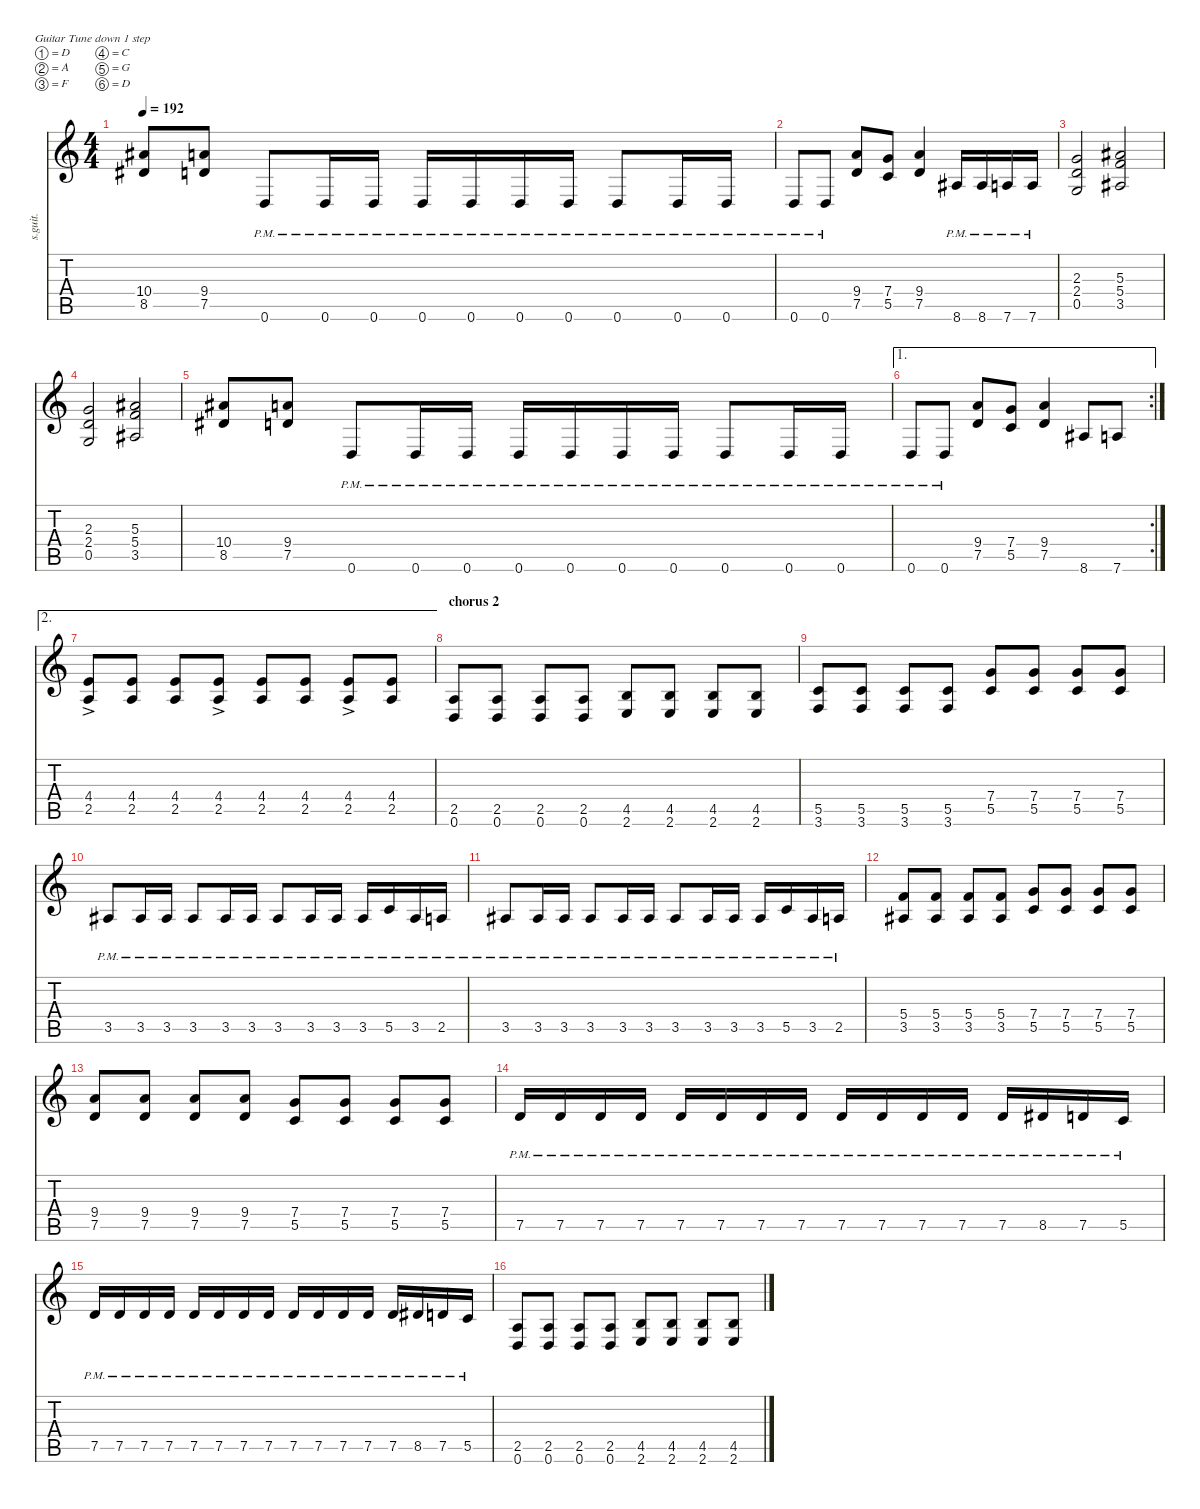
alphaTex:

\defaultSystemsLayout 4
\hideDynamics
\bracketExtendMode nobrackets
\track ("Alexi Laiho" "s.guit.") {instrument distortionguitar}
\staff {score tabs}
\tuning (D4 A3 F3 C3 G2 D2)
\ts (4 4)
\tempo 192
\clef g2
\ks c
(10.4{acc #} 8.5{acc #}).8{lyrics (0 "") lyrics (1 "") lyrics (2 "") lyrics (3 "") lyrics (4 "") dy f} (9.4 7.5).8{lyrics (0 "") lyrics (1 "") lyrics (2 "") lyrics (3 "") lyrics (4 "")} 0.6{pm}.8{lyrics (0 "") lyrics (1 "") lyrics (2 "") lyrics (3 "") lyrics (4 "")} 0.6{pm}.16{lyrics (0 "") lyrics (1 "") lyrics (2 "") lyrics (3 "") lyrics (4 "")} 0.6{pm}.16{lyrics (0 "") lyrics (1 "") lyrics (2 "") lyrics (3 "") lyrics (4 "")} 0.6{pm}.16{lyrics (0 "") lyrics (1 "") lyrics (2 "") lyrics (3 "") lyrics (4 "")} 0.6{pm}.16{lyrics (0 "") lyrics (1 "") lyrics (2 "") lyrics (3 "") lyrics (4 "")} 0.6{pm}.16{lyrics (0 "") lyrics (1 "") lyrics (2 "") lyrics (3 "") lyrics (4 "")} 0.6{pm}.16{lyrics (0 "") lyrics (1 "") lyrics (2 "") lyrics (3 "") lyrics (4 "")} 0.6{pm}.8{lyrics (0 "") lyrics (1 "") lyrics (2 "") lyrics (3 "") lyrics (4 "")} 0.6{pm}.16{lyrics (0 "") lyrics (1 "") lyrics (2 "") lyrics (3 "") lyrics (4 "")} 0.6{pm}.16{lyrics (0 "") lyrics (1 "") lyrics (2 "") lyrics (3 "") lyrics (4 "")} |
0.6{pm}.8{lyrics (0 "") lyrics (1 "") lyrics (2 "") lyrics (3 "") lyrics (4 "")} 0.6{pm}.8{lyrics (0 "") lyrics (1 "") lyrics (2 "") lyrics (3 "") lyrics (4 "")} (9.4 7.5).8{lyrics (0 "") lyrics (1 "") lyrics (2 "") lyrics (3 "") lyrics (4 "")} (7.4 5.5).8{lyrics (0 "") lyrics (1 "") lyrics (2 "") lyrics (3 "") lyrics (4 "")} (9.4 7.5).4{lyrics (0 "") lyrics (1 "") lyrics (2 "") lyrics (3 "") lyrics (4 "")} 8.6{pm acc #}.16{lyrics (0 "") lyrics (1 "") lyrics (2 "") lyrics (3 "") lyrics (4 "")} 8.6{pm acc #}.16{lyrics (0 "") lyrics (1 "") lyrics (2 "") lyrics (3 "") lyrics (4 "")} 7.6{pm}.16{lyrics (0 "") lyrics (1 "") lyrics (2 "") lyrics (3 "") lyrics (4 "")} 7.6{pm}.16{lyrics (0 "") lyrics (1 "") lyrics (2 "") lyrics (3 "") lyrics (4 "")} |
(2.3 2.4 0.5).2{lyrics (0 "") lyrics (1 "") lyrics (2 "") lyrics (3 "") lyrics (4 "")} (5.3{acc #} 5.4 3.5{acc #}).2{lyrics (0 "") lyrics (1 "") lyrics (2 "") lyrics (3 "") lyrics (4 "")} |
(2.3 2.4 0.5).2{lyrics (0 "") lyrics (1 "") lyrics (2 "") lyrics (3 "") lyrics (4 "")} (5.3{acc #} 5.4 3.5{acc #}).2{lyrics (0 "") lyrics (1 "") lyrics (2 "") lyrics (3 "") lyrics (4 "")} |
(10.4{acc #} 8.5{acc #}).8{lyrics (0 "") lyrics (1 "") lyrics (2 "") lyrics (3 "") lyrics (4 "")} (9.4 7.5).8{lyrics (0 "") lyrics (1 "") lyrics (2 "") lyrics (3 "") lyrics (4 "")} 0.6{pm}.8{lyrics (0 "") lyrics (1 "") lyrics (2 "") lyrics (3 "") lyrics (4 "")} 0.6{pm}.16{lyrics (0 "") lyrics (1 "") lyrics (2 "") lyrics (3 "") lyrics (4 "")} 0.6{pm}.16{lyrics (0 "") lyrics (1 "") lyrics (2 "") lyrics (3 "") lyrics (4 "")} 0.6{pm}.16{lyrics (0 "") lyrics (1 "") lyrics (2 "") lyrics (3 "") lyrics (4 "")} 0.6{pm}.16{lyrics (0 "") lyrics (1 "") lyrics (2 "") lyrics (3 "") lyrics (4 "")} 0.6{pm}.16{lyrics (0 "") lyrics (1 "") lyrics (2 "") lyrics (3 "") lyrics (4 "")} 0.6{pm}.16{lyrics (0 "") lyrics (1 "") lyrics (2 "") lyrics (3 "") lyrics (4 "")} 0.6{pm}.8{lyrics (0 "") lyrics (1 "") lyrics (2 "") lyrics (3 "") lyrics (4 "")} 0.6{pm}.16{lyrics (0 "") lyrics (1 "") lyrics (2 "") lyrics (3 "") lyrics (4 "")} 0.6{pm}.16{lyrics (0 "") lyrics (1 "") lyrics (2 "") lyrics (3 "") lyrics (4 "")} |
\ae 1
\rc 2
0.6{pm}.8{lyrics (0 "") lyrics (1 "") lyrics (2 "") lyrics (3 "") lyrics (4 "")} 0.6{pm}.8{lyrics (0 "") lyrics (1 "") lyrics (2 "") lyrics (3 "") lyrics (4 "")} (9.4 7.5).8{lyrics (0 "") lyrics (1 "") lyrics (2 "") lyrics (3 "") lyrics (4 "")} (7.4 5.5).8{lyrics (0 "") lyrics (1 "") lyrics (2 "") lyrics (3 "") lyrics (4 "")} (9.4 7.5).4{lyrics (0 "") lyrics (1 "") lyrics (2 "") lyrics (3 "") lyrics (4 "")} 8.6{acc #}.8{lyrics (0 "") lyrics (1 "") lyrics (2 "") lyrics (3 "") lyrics (4 "")} 7.6.8{lyrics (0 "") lyrics (1 "") lyrics (2 "") lyrics (3 "") lyrics (4 "")} |
\ae 2
(4.4{ac} 2.5{ac}).8{lyrics (0 "") lyrics (1 "") lyrics (2 "") lyrics (3 "") lyrics (4 "") dy fff} (4.4 2.5).8{lyrics (0 "") lyrics (1 "") lyrics (2 "") lyrics (3 "") lyrics (4 "") dy f} (4.4 2.5).8{lyrics (0 "") lyrics (1 "") lyrics (2 "") lyrics (3 "") lyrics (4 "")} (4.4{ac} 2.5{ac}).8{lyrics (0 "") lyrics (1 "") lyrics (2 "") lyrics (3 "") lyrics (4 "") dy fff} (4.4 2.5).8{lyrics (0 "") lyrics (1 "") lyrics (2 "") lyrics (3 "") lyrics (4 "") dy f} (4.4 2.5).8{lyrics (0 "") lyrics (1 "") lyrics (2 "") lyrics (3 "") lyrics (4 "")} (4.4{ac} 2.5{ac}).8{lyrics (0 "") lyrics (1 "") lyrics (2 "") lyrics (3 "") lyrics (4 "") dy fff} (4.4 2.5).8{lyrics (0 "") lyrics (1 "") lyrics (2 "") lyrics (3 "") lyrics (4 "") dy f} |
\section ("" "chorus 2")
(2.5 0.6).8{lyrics (0 "") lyrics (1 "") lyrics (2 "") lyrics (3 "") lyrics (4 "")} (2.5 0.6).8{lyrics (0 "") lyrics (1 "") lyrics (2 "") lyrics (3 "") lyrics (4 "")} (2.5 0.6).8{lyrics (0 "") lyrics (1 "") lyrics (2 "") lyrics (3 "") lyrics (4 "")} (2.5 0.6).8{lyrics (0 "") lyrics (1 "") lyrics (2 "") lyrics (3 "") lyrics (4 "")} (4.5 2.6).8{lyrics (0 "") lyrics (1 "") lyrics (2 "") lyrics (3 "") lyrics (4 "")} (4.5 2.6).8{lyrics (0 "") lyrics (1 "") lyrics (2 "") lyrics (3 "") lyrics (4 "")} (4.5 2.6).8{lyrics (0 "") lyrics (1 "") lyrics (2 "") lyrics (3 "") lyrics (4 "")} (4.5 2.6).8{lyrics (0 "") lyrics (1 "") lyrics (2 "") lyrics (3 "") lyrics (4 "")} |
(5.5 3.6).8{lyrics (0 "") lyrics (1 "") lyrics (2 "") lyrics (3 "") lyrics (4 "")} (5.5 3.6).8{lyrics (0 "") lyrics (1 "") lyrics (2 "") lyrics (3 "") lyrics (4 "")} (5.5 3.6).8{lyrics (0 "") lyrics (1 "") lyrics (2 "") lyrics (3 "") lyrics (4 "")} (5.5 3.6).8{lyrics (0 "") lyrics (1 "") lyrics (2 "") lyrics (3 "") lyrics (4 "")} (7.4 5.5).8{lyrics (0 "") lyrics (1 "") lyrics (2 "") lyrics (3 "") lyrics (4 "")} (7.4 5.5).8{lyrics (0 "") lyrics (1 "") lyrics (2 "") lyrics (3 "") lyrics (4 "")} (7.4 5.5).8{lyrics (0 "") lyrics (1 "") lyrics (2 "") lyrics (3 "") lyrics (4 "")} (7.4 5.5).8{lyrics (0 "") lyrics (1 "") lyrics (2 "") lyrics (3 "") lyrics (4 "")} |
3.5{pm acc #}.8{lyrics (0 "") lyrics (1 "") lyrics (2 "") lyrics (3 "") lyrics (4 "")} 3.5{pm acc #}.16{lyrics (0 "") lyrics (1 "") lyrics (2 "") lyrics (3 "") lyrics (4 "")} 3.5{pm acc #}.16{lyrics (0 "") lyrics (1 "") lyrics (2 "") lyrics (3 "") lyrics (4 "")} 3.5{pm acc #}.8{lyrics (0 "") lyrics (1 "") lyrics (2 "") lyrics (3 "") lyrics (4 "")} 3.5{pm acc #}.16{lyrics (0 "") lyrics (1 "") lyrics (2 "") lyrics (3 "") lyrics (4 "")} 3.5{pm acc #}.16{lyrics (0 "") lyrics (1 "") lyrics (2 "") lyrics (3 "") lyrics (4 "")} 3.5{pm acc #}.8{lyrics (0 "") lyrics (1 "") lyrics (2 "") lyrics (3 "") lyrics (4 "")} 3.5{pm acc #}.16{lyrics (0 "") lyrics (1 "") lyrics (2 "") lyrics (3 "") lyrics (4 "")} 3.5{pm acc #}.16{lyrics (0 "") lyrics (1 "") lyrics (2 "") lyrics (3 "") lyrics (4 "")} 3.5{pm acc #}.16{lyrics (0 "") lyrics (1 "") lyrics (2 "") lyrics (3 "") lyrics (4 "")} 5.5{pm}.16{lyrics (0 "") lyrics (1 "") lyrics (2 "") lyrics (3 "") lyrics (4 "")} 3.5{pm acc #}.16{lyrics (0 "") lyrics (1 "") lyrics (2 "") lyrics (3 "") lyrics (4 "")} 2.5{pm}.16{lyrics (0 "") lyrics (1 "") lyrics (2 "") lyrics (3 "") lyrics (4 "")} |
3.5{pm acc #}.8{lyrics (0 "") lyrics (1 "") lyrics (2 "") lyrics (3 "") lyrics (4 "")} 3.5{pm acc #}.16{lyrics (0 "") lyrics (1 "") lyrics (2 "") lyrics (3 "") lyrics (4 "")} 3.5{pm acc #}.16{lyrics (0 "") lyrics (1 "") lyrics (2 "") lyrics (3 "") lyrics (4 "")} 3.5{pm acc #}.8{lyrics (0 "") lyrics (1 "") lyrics (2 "") lyrics (3 "") lyrics (4 "")} 3.5{pm acc #}.16{lyrics (0 "") lyrics (1 "") lyrics (2 "") lyrics (3 "") lyrics (4 "")} 3.5{pm acc #}.16{lyrics (0 "") lyrics (1 "") lyrics (2 "") lyrics (3 "") lyrics (4 "")} 3.5{pm acc #}.8{lyrics (0 "") lyrics (1 "") lyrics (2 "") lyrics (3 "") lyrics (4 "")} 3.5{pm acc #}.16{lyrics (0 "") lyrics (1 "") lyrics (2 "") lyrics (3 "") lyrics (4 "")} 3.5{pm acc #}.16{lyrics (0 "") lyrics (1 "") lyrics (2 "") lyrics (3 "") lyrics (4 "")} 3.5{pm acc #}.16{lyrics (0 "") lyrics (1 "") lyrics (2 "") lyrics (3 "") lyrics (4 "")} 5.5{pm}.16{lyrics (0 "") lyrics (1 "") lyrics (2 "") lyrics (3 "") lyrics (4 "")} 3.5{pm acc #}.16{lyrics (0 "") lyrics (1 "") lyrics (2 "") lyrics (3 "") lyrics (4 "")} 2.5{pm}.16{lyrics (0 "") lyrics (1 "") lyrics (2 "") lyrics (3 "") lyrics (4 "")} |
(5.4 3.5{acc #}).8{lyrics (0 "") lyrics (1 "") lyrics (2 "") lyrics (3 "") lyrics (4 "")} (5.4 3.5{acc #}).8{lyrics (0 "") lyrics (1 "") lyrics (2 "") lyrics (3 "") lyrics (4 "")} (5.4 3.5{acc #}).8{lyrics (0 "") lyrics (1 "") lyrics (2 "") lyrics (3 "") lyrics (4 "")} (5.4 3.5{acc #}).8{lyrics (0 "") lyrics (1 "") lyrics (2 "") lyrics (3 "") lyrics (4 "")} (7.4 5.5).8{lyrics (0 "") lyrics (1 "") lyrics (2 "") lyrics (3 "") lyrics (4 "")} (7.4 5.5).8{lyrics (0 "") lyrics (1 "") lyrics (2 "") lyrics (3 "") lyrics (4 "")} (7.4 5.5).8{lyrics (0 "") lyrics (1 "") lyrics (2 "") lyrics (3 "") lyrics (4 "")} (7.4 5.5).8{lyrics (0 "") lyrics (1 "") lyrics (2 "") lyrics (3 "") lyrics (4 "")} |
(9.4 7.5).8{lyrics (0 "") lyrics (1 "") lyrics (2 "") lyrics (3 "") lyrics (4 "")} (9.4 7.5).8{lyrics (0 "") lyrics (1 "") lyrics (2 "") lyrics (3 "") lyrics (4 "")} (9.4 7.5).8{lyrics (0 "") lyrics (1 "") lyrics (2 "") lyrics (3 "") lyrics (4 "")} (9.4 7.5).8{lyrics (0 "") lyrics (1 "") lyrics (2 "") lyrics (3 "") lyrics (4 "")} (7.4 5.5).8{lyrics (0 "") lyrics (1 "") lyrics (2 "") lyrics (3 "") lyrics (4 "")} (7.4 5.5).8{lyrics (0 "") lyrics (1 "") lyrics (2 "") lyrics (3 "") lyrics (4 "")} (7.4 5.5).8{lyrics (0 "") lyrics (1 "") lyrics (2 "") lyrics (3 "") lyrics (4 "")} (7.4 5.5).8{lyrics (0 "") lyrics (1 "") lyrics (2 "") lyrics (3 "") lyrics (4 "")} |
7.5{pm}.16{lyrics (0 "") lyrics (1 "") lyrics (2 "") lyrics (3 "") lyrics (4 "")} 7.5{pm}.16{lyrics (0 "") lyrics (1 "") lyrics (2 "") lyrics (3 "") lyrics (4 "")} 7.5{pm}.16{lyrics (0 "") lyrics (1 "") lyrics (2 "") lyrics (3 "") lyrics (4 "")} 7.5{pm}.16{lyrics (0 "") lyrics (1 "") lyrics (2 "") lyrics (3 "") lyrics (4 "")} 7.5{pm}.16{lyrics (0 "") lyrics (1 "") lyrics (2 "") lyrics (3 "") lyrics (4 "")} 7.5{pm}.16{lyrics (0 "") lyrics (1 "") lyrics (2 "") lyrics (3 "") lyrics (4 "")} 7.5{pm}.16{lyrics (0 "") lyrics (1 "") lyrics (2 "") lyrics (3 "") lyrics (4 "")} 7.5{pm}.16{lyrics (0 "") lyrics (1 "") lyrics (2 "") lyrics (3 "") lyrics (4 "")} 7.5{pm}.16{lyrics (0 "") lyrics (1 "") lyrics (2 "") lyrics (3 "") lyrics (4 "")} 7.5{pm}.16{lyrics (0 "") lyrics (1 "") lyrics (2 "") lyrics (3 "") lyrics (4 "")} 7.5{pm}.16{lyrics (0 "") lyrics (1 "") lyrics (2 "") lyrics (3 "") lyrics (4 "")} 7.5{pm}.16{lyrics (0 "") lyrics (1 "") lyrics (2 "") lyrics (3 "") lyrics (4 "")} 7.5{pm}.16{lyrics (0 "") lyrics (1 "") lyrics (2 "") lyrics (3 "") lyrics (4 "")} 8.5{pm acc #}.16{lyrics (0 "") lyrics (1 "") lyrics (2 "") lyrics (3 "") lyrics (4 "")} 7.5{pm}.16{lyrics (0 "") lyrics (1 "") lyrics (2 "") lyrics (3 "") lyrics (4 "")} 5.5{pm}.16{lyrics (0 "") lyrics (1 "") lyrics (2 "") lyrics (3 "") lyrics (4 "")} |
7.5{pm}.16{lyrics (0 "") lyrics (1 "") lyrics (2 "") lyrics (3 "") lyrics (4 "")} 7.5{pm}.16{lyrics (0 "") lyrics (1 "") lyrics (2 "") lyrics (3 "") lyrics (4 "")} 7.5{pm}.16{lyrics (0 "") lyrics (1 "") lyrics (2 "") lyrics (3 "") lyrics (4 "")} 7.5{pm}.16{lyrics (0 "") lyrics (1 "") lyrics (2 "") lyrics (3 "") lyrics (4 "")} 7.5{pm}.16{lyrics (0 "") lyrics (1 "") lyrics (2 "") lyrics (3 "") lyrics (4 "")} 7.5{pm}.16{lyrics (0 "") lyrics (1 "") lyrics (2 "") lyrics (3 "") lyrics (4 "")} 7.5{pm}.16{lyrics (0 "") lyrics (1 "") lyrics (2 "") lyrics (3 "") lyrics (4 "")} 7.5{pm}.16{lyrics (0 "") lyrics (1 "") lyrics (2 "") lyrics (3 "") lyrics (4 "")} 7.5{pm}.16{lyrics (0 "") lyrics (1 "") lyrics (2 "") lyrics (3 "") lyrics (4 "")} 7.5{pm}.16{lyrics (0 "") lyrics (1 "") lyrics (2 "") lyrics (3 "") lyrics (4 "")} 7.5{pm}.16{lyrics (0 "") lyrics (1 "") lyrics (2 "") lyrics (3 "") lyrics (4 "")} 7.5{pm}.16{lyrics (0 "") lyrics (1 "") lyrics (2 "") lyrics (3 "") lyrics (4 "")} 7.5{pm}.16{lyrics (0 "") lyrics (1 "") lyrics (2 "") lyrics (3 "") lyrics (4 "")} 8.5{pm acc #}.16{lyrics (0 "") lyrics (1 "") lyrics (2 "") lyrics (3 "") lyrics (4 "")} 7.5{pm}.16{lyrics (0 "") lyrics (1 "") lyrics (2 "") lyrics (3 "") lyrics (4 "")} 5.5{pm}.16{lyrics (0 "") lyrics (1 "") lyrics (2 "") lyrics (3 "") lyrics (4 "")} |
(2.5 0.6).8{lyrics (0 "") lyrics (1 "") lyrics (2 "") lyrics (3 "") lyrics (4 "")} (2.5 0.6).8{lyrics (0 "") lyrics (1 "") lyrics (2 "") lyrics (3 "") lyrics (4 "")} (2.5 0.6).8{lyrics (0 "") lyrics (1 "") lyrics (2 "") lyrics (3 "") lyrics (4 "")} (2.5 0.6).8{lyrics (0 "") lyrics (1 "") lyrics (2 "") lyrics (3 "") lyrics (4 "")} (4.5 2.6).8{lyrics (0 "") lyrics (1 "") lyrics (2 "") lyrics (3 "") lyrics (4 "")} (4.5 2.6).8{lyrics (0 "") lyrics (1 "") lyrics (2 "") lyrics (3 "") lyrics (4 "")} (4.5 2.6).8{lyrics (0 "") lyrics (1 "") lyrics (2 "") lyrics (3 "") lyrics (4 "")} (4.5 2.6).8{lyrics (0 "") lyrics (1 "") lyrics (2 "") lyrics (3 "") lyrics (4 "")}
